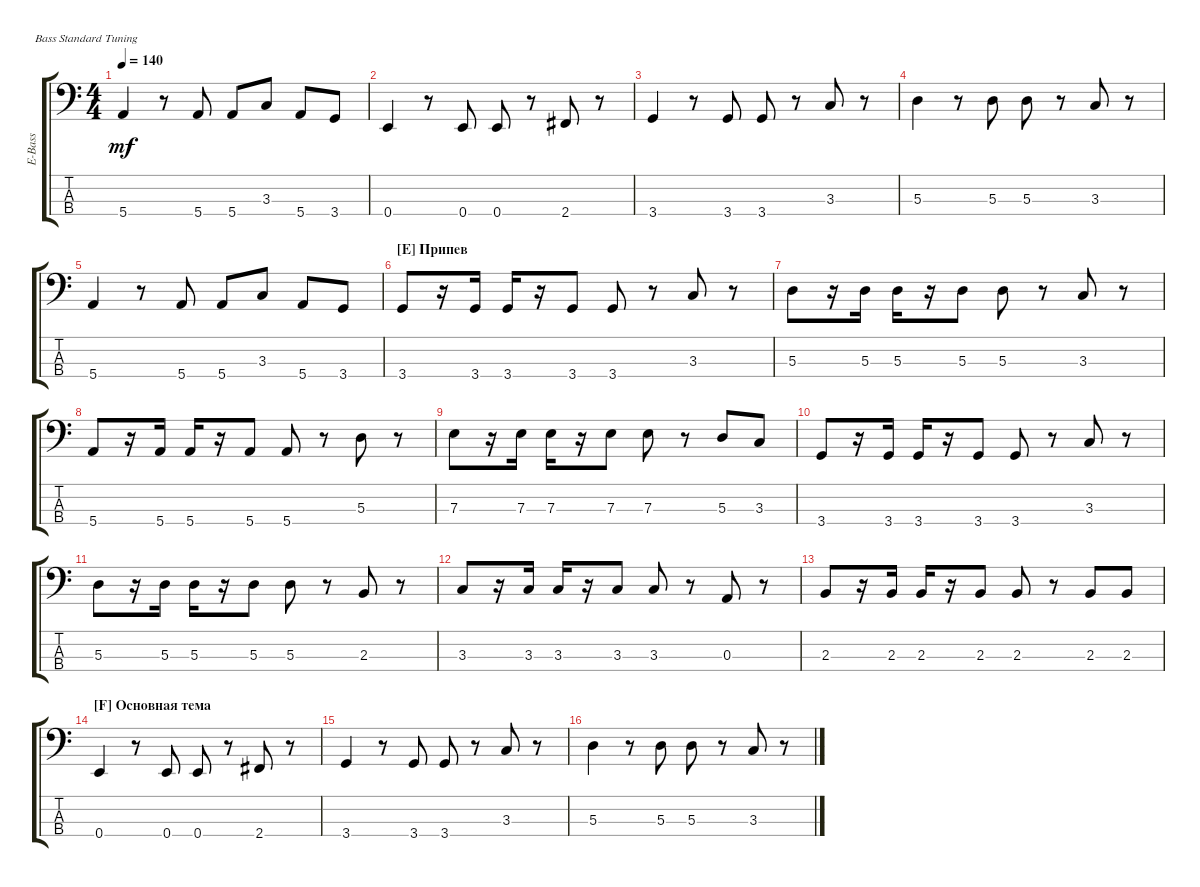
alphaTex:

\track ("Electric Bass" "E-Bass") {instrument electricbassfinger}
\staff {score tabs}
\tuning (G2 D2 A1 E1)
\ts (4 4)
\tempo 140
\clef f4
\scale
0.333333
\ks c
5.4.4{dy mf} r.8 5.4.8 5.4.8 3.3.8 5.4.8 3.4.8 |
\scale
0.333333 0.4.4 r.8 0.4.8 0.4.8 r.8 2.4.8 r.8 |
\scale
0.333333 3.4.4 r.8 3.4.8 3.4.8 r.8 3.3.8 r.8 |
\scale
0.333333 5.3.4 r.8 5.3.8 5.3.8 r.8 3.3.8 r.8 |
\scale
0.333333 5.4.4 r.8 5.4.8 5.4.8 3.3.8 5.4.8 3.4.8 |
\section ("E" "Припев")
\scale
0.333333 3.4.8 r.16 3.4.16 3.4.16 r.16 3.4.8 3.4.8 r.8 3.3.8 r.8 |
\scale
0.333333 5.3.8 r.16 5.3.16 5.3.16 r.16 5.3.8 5.3.8 r.8 3.3.8 r.8 |
\scale
0.333333 5.4.8 r.16 5.4.16 5.4.16 r.16 5.4.8 5.4.8 r.8 5.3.8 r.8 |
\scale
0.333333 7.3.8 r.16 7.3.16 7.3.16 r.16 7.3.8 7.3.8 r.8 5.3.8 3.3.8 |
\scale
0.333333 3.4.8 r.16 3.4.16 3.4.16 r.16 3.4.8 3.4.8 r.8 3.3.8 r.8 |
\scale
0.333333 5.3.8 r.16 5.3.16 5.3.16 r.16 5.3.8 5.3.8 r.8 2.3.8 r.8 |
\scale
0.333333 3.3.8 r.16 3.3.16 3.3.16 r.16 3.3.8 3.3.8 r.8 0.3.8 r.8 |
\scale
0.333333 2.3.8 r.16 2.3.16 2.3.16 r.16 2.3.8 2.3.8 r.8 2.3.8 2.3.8 |
\section ("F" "Основная тема")
\scale
0.333333 0.4.4 r.8 0.4.8 0.4.8 r.8 2.4.8 r.8 |
3.4.4 r.8 3.4.8 3.4.8 r.8 3.3.8 r.8 |
5.3.4 r.8 5.3.8 5.3.8 r.8 3.3.8 r.8
